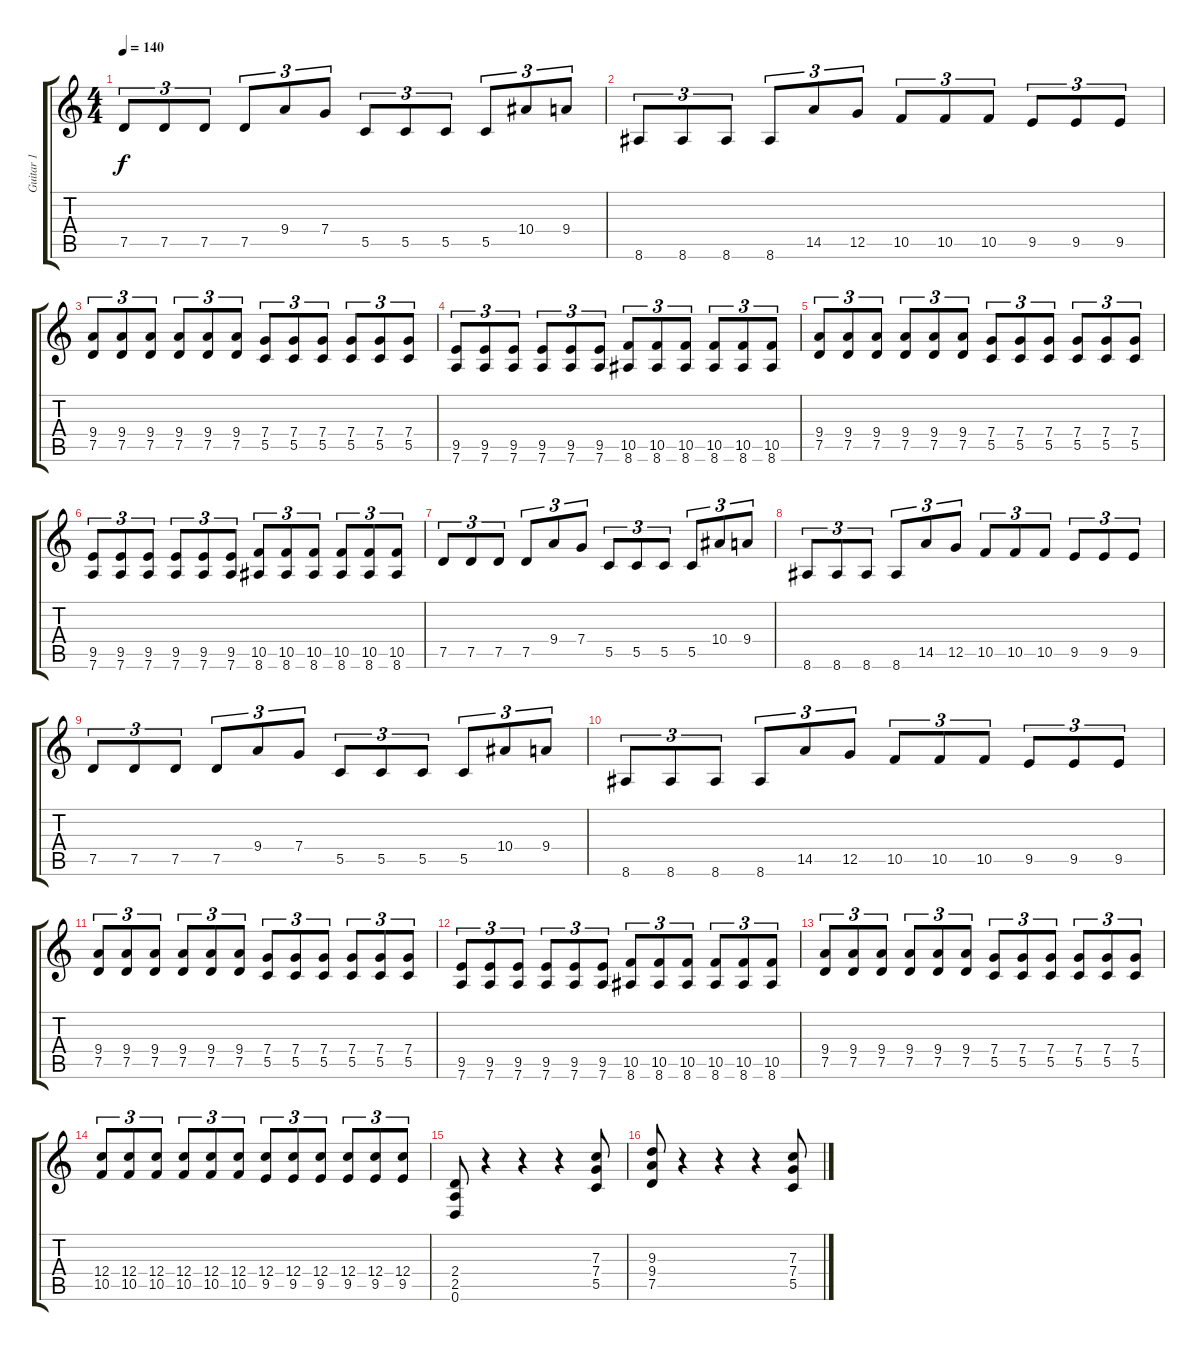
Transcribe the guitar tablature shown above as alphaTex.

\track ("Guitar 1" "Guitar 1") {instrument overdrivenguitar}
\staff {score tabs}
\tuning (D4 A3 F3 C3 G2 D2) {hide}
\ts (4 4)
\tempo 140
\clef g2
\ks c
7.5.8{tu (3 2) dy f} 7.5.8{tu (3 2)} 7.5.8{tu (3 2)} 7.5.8{tu (3 2)} 9.4.8{tu (3 2)} 7.4.8{tu (3 2)} 5.5.8{tu (3 2)} 5.5.8{tu (3 2)} 5.5.8{tu (3 2)} 5.5.8{tu (3 2)} 10.4.8{tu (3 2)} 9.4.8{tu (3 2)} |
8.6.8{tu (3 2)} 8.6.8{tu (3 2)} 8.6.8{tu (3 2)} 8.6.8{tu (3 2)} 14.5.8{tu (3 2)} 12.5.8{tu (3 2)} 10.5.8{tu (3 2)} 10.5.8{tu (3 2)} 10.5.8{tu (3 2)} 9.5.8{tu (3 2)} 9.5.8{tu (3 2)} 9.5.8{tu (3 2)} |
(9.4 7.5).8{tu (3 2)} (9.4 7.5).8{tu (3 2)} (9.4 7.5).8{tu (3 2)} (9.4 7.5).8{tu (3 2)} (9.4 7.5).8{tu (3 2)} (9.4 7.5).8{tu (3 2)} (7.4 5.5).8{tu (3 2)} (7.4 5.5).8{tu (3 2)} (7.4 5.5).8{tu (3 2)} (7.4 5.5).8{tu (3 2)} (7.4 5.5).8{tu (3 2)} (7.4 5.5).8{tu (3 2)} |
(9.5 7.6).8{tu (3 2)} (9.5 7.6).8{tu (3 2)} (9.5 7.6).8{tu (3 2)} (9.5 7.6).8{tu (3 2)} (9.5 7.6).8{tu (3 2)} (9.5 7.6).8{tu (3 2)} (10.5 8.6).8{tu (3 2)} (10.5 8.6).8{tu (3 2)} (10.5 8.6).8{tu (3 2)} (10.5 8.6).8{tu (3 2)} (10.5 8.6).8{tu (3 2)} (10.5 8.6).8{tu (3 2)} |
(9.4 7.5).8{tu (3 2)} (9.4 7.5).8{tu (3 2)} (9.4 7.5).8{tu (3 2)} (9.4 7.5).8{tu (3 2)} (9.4 7.5).8{tu (3 2)} (9.4 7.5).8{tu (3 2)} (7.4 5.5).8{tu (3 2)} (7.4 5.5).8{tu (3 2)} (7.4 5.5).8{tu (3 2)} (7.4 5.5).8{tu (3 2)} (7.4 5.5).8{tu (3 2)} (7.4 5.5).8{tu (3 2)} |
(9.5 7.6).8{tu (3 2)} (9.5 7.6).8{tu (3 2)} (9.5 7.6).8{tu (3 2)} (9.5 7.6).8{tu (3 2)} (9.5 7.6).8{tu (3 2)} (9.5 7.6).8{tu (3 2)} (10.5 8.6).8{tu (3 2)} (10.5 8.6).8{tu (3 2)} (10.5 8.6).8{tu (3 2)} (10.5 8.6).8{tu (3 2)} (10.5 8.6).8{tu (3 2)} (10.5 8.6).8{tu (3 2)} |
7.5.8{tu (3 2)} 7.5.8{tu (3 2)} 7.5.8{tu (3 2)} 7.5.8{tu (3 2)} 9.4.8{tu (3 2)} 7.4.8{tu (3 2)} 5.5.8{tu (3 2)} 5.5.8{tu (3 2)} 5.5.8{tu (3 2)} 5.5.8{tu (3 2)} 10.4.8{tu (3 2)} 9.4.8{tu (3 2)} |
8.6.8{tu (3 2)} 8.6.8{tu (3 2)} 8.6.8{tu (3 2)} 8.6.8{tu (3 2)} 14.5.8{tu (3 2)} 12.5.8{tu (3 2)} 10.5.8{tu (3 2)} 10.5.8{tu (3 2)} 10.5.8{tu (3 2)} 9.5.8{tu (3 2)} 9.5.8{tu (3 2)} 9.5.8{tu (3 2)} |
7.5.8{tu (3 2)} 7.5.8{tu (3 2)} 7.5.8{tu (3 2)} 7.5.8{tu (3 2)} 9.4.8{tu (3 2)} 7.4.8{tu (3 2)} 5.5.8{tu (3 2)} 5.5.8{tu (3 2)} 5.5.8{tu (3 2)} 5.5.8{tu (3 2)} 10.4.8{tu (3 2)} 9.4.8{tu (3 2)} |
8.6.8{tu (3 2)} 8.6.8{tu (3 2)} 8.6.8{tu (3 2)} 8.6.8{tu (3 2)} 14.5.8{tu (3 2)} 12.5.8{tu (3 2)} 10.5.8{tu (3 2)} 10.5.8{tu (3 2)} 10.5.8{tu (3 2)} 9.5.8{tu (3 2)} 9.5.8{tu (3 2)} 9.5.8{tu (3 2)} |
(9.4 7.5).8{tu (3 2)} (9.4 7.5).8{tu (3 2)} (9.4 7.5).8{tu (3 2)} (9.4 7.5).8{tu (3 2)} (9.4 7.5).8{tu (3 2)} (9.4 7.5).8{tu (3 2)} (7.4 5.5).8{tu (3 2)} (7.4 5.5).8{tu (3 2)} (7.4 5.5).8{tu (3 2)} (7.4 5.5).8{tu (3 2)} (7.4 5.5).8{tu (3 2)} (7.4 5.5).8{tu (3 2)} |
(9.5 7.6).8{tu (3 2)} (9.5 7.6).8{tu (3 2)} (9.5 7.6).8{tu (3 2)} (9.5 7.6).8{tu (3 2)} (9.5 7.6).8{tu (3 2)} (9.5 7.6).8{tu (3 2)} (10.5 8.6).8{tu (3 2)} (10.5 8.6).8{tu (3 2)} (10.5 8.6).8{tu (3 2)} (10.5 8.6).8{tu (3 2)} (10.5 8.6).8{tu (3 2)} (10.5 8.6).8{tu (3 2)} |
(9.4 7.5).8{tu (3 2)} (9.4 7.5).8{tu (3 2)} (9.4 7.5).8{tu (3 2)} (9.4 7.5).8{tu (3 2)} (9.4 7.5).8{tu (3 2)} (9.4 7.5).8{tu (3 2)} (7.4 5.5).8{tu (3 2)} (7.4 5.5).8{tu (3 2)} (7.4 5.5).8{tu (3 2)} (7.4 5.5).8{tu (3 2)} (7.4 5.5).8{tu (3 2)} (7.4 5.5).8{tu (3 2)} |
(12.4 10.5).8{tu (3 2)} (12.4 10.5).8{tu (3 2)} (12.4 10.5).8{tu (3 2)} (12.4 10.5).8{tu (3 2)} (12.4 10.5).8{tu (3 2)} (12.4 10.5).8{tu (3 2)} (12.4 9.5).8{tu (3 2)} (12.4 9.5).8{tu (3 2)} (12.4 9.5).8{tu (3 2)} (12.4 9.5).8{tu (3 2)} (12.4 9.5).8{tu (3 2)} (12.4 9.5).8{tu (3 2)} |
(2.4 2.5 0.6).8 r.4 r.4 r.4 (7.3 7.4 5.5).8 |
(9.3 9.4 7.5).8 r.4 r.4 r.4 (7.3 7.4 5.5).8
